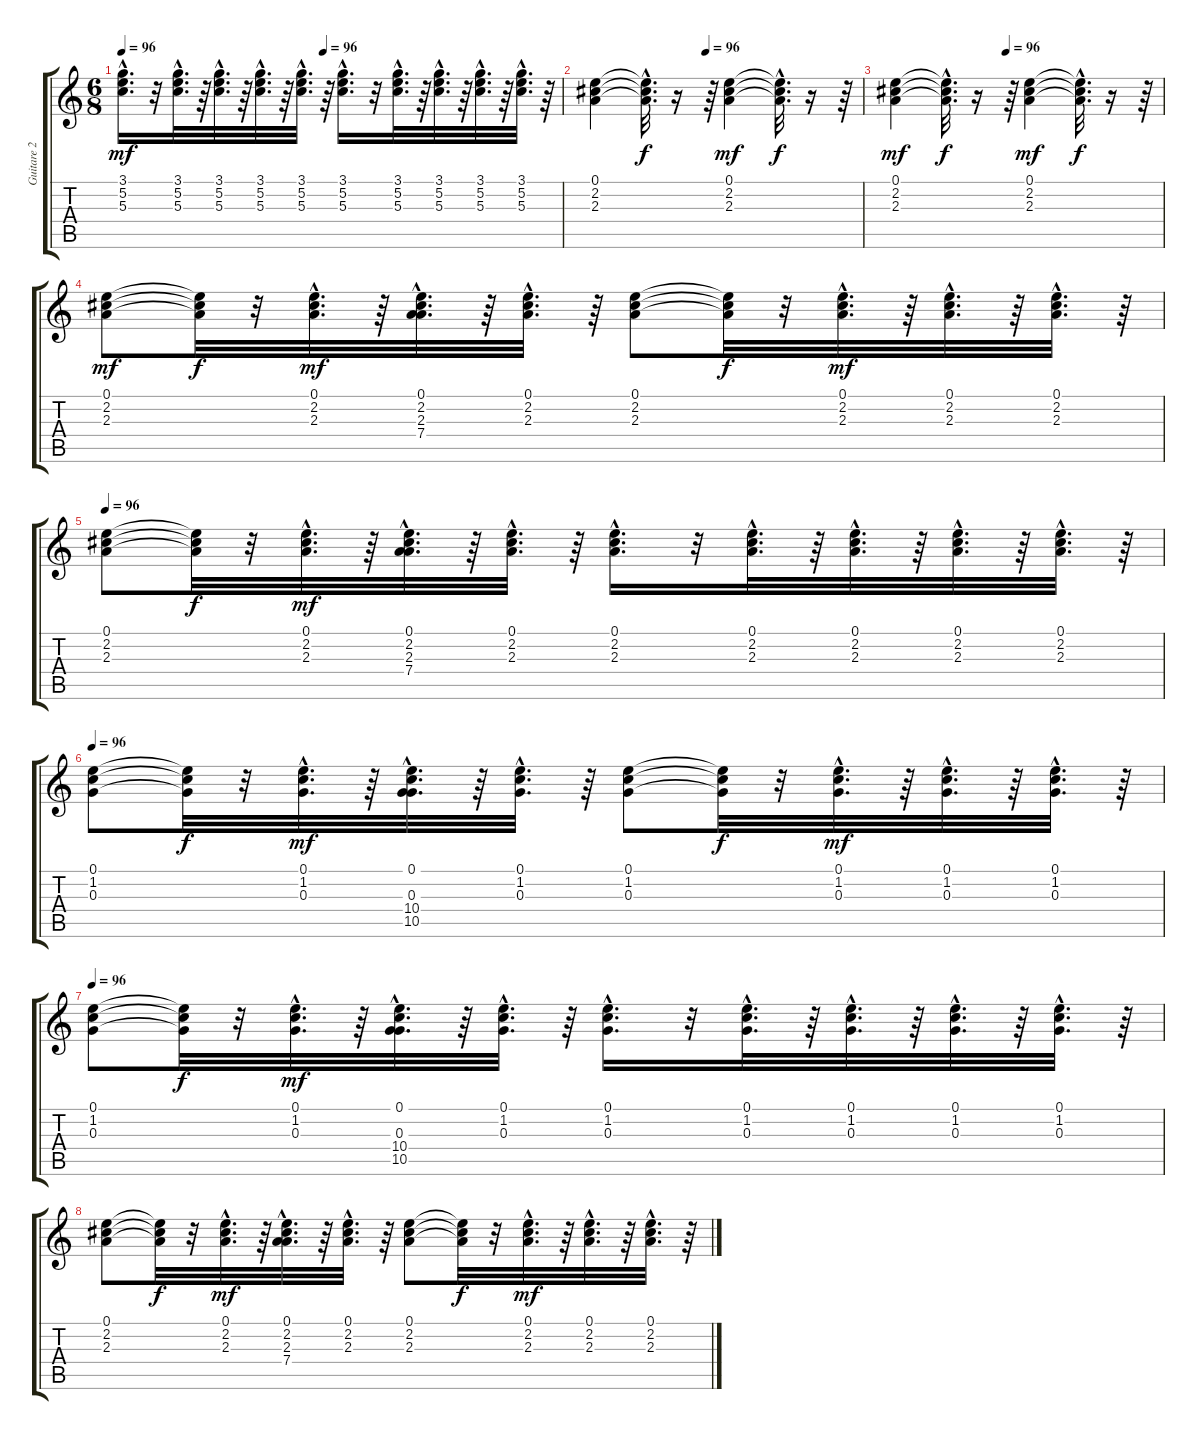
\track ("Guitare 2" "Guitare 2") {instrument acousticguitarnylon}
\staff {score tabs}
\tuning (E4 B3 G3 D3 A2 E2) {hide}
\ts (6 8)
\tempo 96
\tempo (96 0.4583333333333333)
\clef g2
\ks c
(3.1{hac} 5.2{hac} 5.3{hac}).16{d dy mf} r.32 (3.1{hac} 5.2{hac} 5.3{hac}).32{d} r.64 (3.1{hac} 5.2{hac} 5.3{hac}).32{d} r.64 (3.1{hac} 5.2{hac} 5.3{hac}).32{d} r.64 (3.1{hac} 5.2{hac} 5.3{hac}).32{d} r.64 (3.1{hac} 5.2{hac} 5.3{hac}).16{d} r.32 (3.1{hac} 5.2{hac} 5.3{hac}).32{d} r.64 (3.1{hac} 5.2{hac} 5.3{hac}).32{d} r.64 (3.1{hac} 5.2{hac} 5.3{hac}).32{d} r.64 (3.1{hac} 5.2{hac} 5.3{hac}).32{d} r.64 |
\tempo (96 0.4166666666666667)
(0.1 2.2 2.3).4 (0.1{hac t} 2.2{hac t} 2.3{hac t}).32{d dy f} r.16 r.64 (0.1 2.2 2.3).4{dy mf} (0.1{hac t} 2.2{hac t} 2.3{hac t}).32{d dy f} r.16 r.64 |
\tempo (96 0.4166666666666667)
(0.1 2.2 2.3).4{dy mf} (0.1{hac t} 2.2{hac t} 2.3{hac t}).32{d dy f} r.16 r.64 (0.1 2.2 2.3).4{dy mf} (0.1{hac t} 2.2{hac t} 2.3{hac t}).32{d dy f} r.16 r.64 |
(0.1 2.2 2.3).8{dy mf} (0.1{t} 2.2{t} 2.3{t}).32{dy f} r.32 (0.1{hac} 2.2{hac} 2.3{hac}).32{d dy mf} r.64 (0.1{hac} 2.2{hac} 2.3{hac} 7.4{hac}).32{d} r.64 (0.1{hac} 2.2{hac} 2.3{hac}).32{d} r.64 (0.1 2.2 2.3).8 (0.1{t} 2.2{t} 2.3{t}).32{dy f} r.32 (0.1{hac} 2.2{hac} 2.3{hac}).32{d dy mf} r.64 (0.1{hac} 2.2{hac} 2.3{hac}).32{d} r.64 (0.1{hac} 2.2{hac} 2.3{hac}).32{d} r.64 |
\tempo 96
(0.1 2.2 2.3).8 (0.1{t} 2.2{t} 2.3{t}).32{dy f} r.32 (0.1{hac} 2.2{hac} 2.3{hac}).32{d dy mf} r.64 (0.1{hac} 2.2{hac} 2.3{hac} 7.4{hac}).32{d} r.64 (0.1{hac} 2.2{hac} 2.3{hac}).32{d} r.64 (0.1{hac} 2.2{hac} 2.3{hac}).16{d} r.32 (0.1{hac} 2.2{hac} 2.3{hac}).32{d} r.64 (0.1{hac} 2.2{hac} 2.3{hac}).32{d} r.64 (0.1{hac} 2.2{hac} 2.3{hac}).32{d} r.64 (0.1{hac} 2.2{hac} 2.3{hac}).32{d} r.64 |
\tempo 96
(0.1 1.2 0.3).8 (0.1{t} 1.2{t} 0.3{t}).32{dy f} r.32 (0.1{hac} 1.2{hac} 0.3{hac}).32{d dy mf} r.64 (0.1{hac} 0.3{hac} 10.4{hac} 10.5{hac}).32{d} r.64 (0.1{hac} 1.2{hac} 0.3{hac}).32{d} r.64 (0.1 1.2 0.3).8 (0.1{t} 1.2{t} 0.3{t}).32{dy f} r.32 (0.1{hac} 1.2{hac} 0.3{hac}).32{d dy mf} r.64 (0.1{hac} 1.2{hac} 0.3{hac}).32{d} r.64 (0.1{hac} 1.2{hac} 0.3{hac}).32{d} r.64 |
\tempo 96
(0.1 1.2 0.3).8 (0.1{t} 1.2{t} 0.3{t}).32{dy f} r.32 (0.1{hac} 1.2{hac} 0.3{hac}).32{d dy mf} r.64 (0.1{hac} 0.3{hac} 10.4{hac} 10.5{hac}).32{d} r.64 (0.1{hac} 1.2{hac} 0.3{hac}).32{d} r.64 (0.1{hac} 1.2{hac} 0.3{hac}).16{d} r.32 (0.1{hac} 1.2{hac} 0.3{hac}).32{d} r.64 (0.1{hac} 1.2{hac} 0.3{hac}).32{d} r.64 (0.1{hac} 1.2{hac} 0.3{hac}).32{d} r.64 (0.1{hac} 1.2{hac} 0.3{hac}).32{d} r.64 |
(0.1 2.2 2.3).8 (0.1{t} 2.2{t} 2.3{t}).32{dy f} r.32 (0.1{hac} 2.2{hac} 2.3{hac}).32{d dy mf} r.64 (0.1{hac} 2.2{hac} 2.3{hac} 7.4{hac}).32{d} r.64 (0.1{hac} 2.2{hac} 2.3{hac}).32{d} r.64 (0.1 2.2 2.3).8 (0.1{t} 2.2{t} 2.3{t}).32{dy f} r.32 (0.1{hac} 2.2{hac} 2.3{hac}).32{d dy mf} r.64 (0.1{hac} 2.2{hac} 2.3{hac}).32{d} r.64 (0.1{hac} 2.2{hac} 2.3{hac}).32{d} r.64
